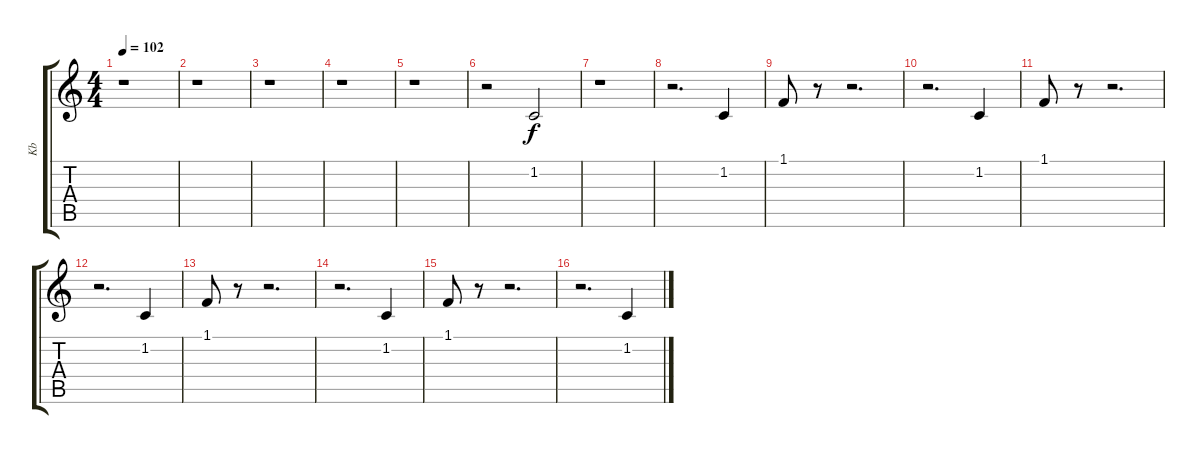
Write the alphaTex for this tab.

\track ("Kb" "Kb") {instrument synthbrass1}
\staff {score tabs}
\tuning (E4 B3 G3 D3 A2 E2) {hide}
\ts (4 4)
\tempo 102
\clef g2
\ks c
r.1{dy f} |
r.1 |
r.1 |
r.1 |
r.1 |
r.2 1.2.2{volume 8} |
r.1{volume 4} |
r.2{d} 1.2.4{volume 8} |
1.1.8 r.8{volume 4} r.2{d} |
r.2{d} 1.2.4{volume 8} |
1.1.8 r.8{volume 4} r.2{d} |
r.2{d} 1.2.4{volume 8} |
1.1.8 r.8{volume 4} r.2{d} |
r.2{d} 1.2.4{volume 8} |
1.1.8 r.8{volume 4} r.2{d} |
r.2{d} 1.2.4{volume 8}
